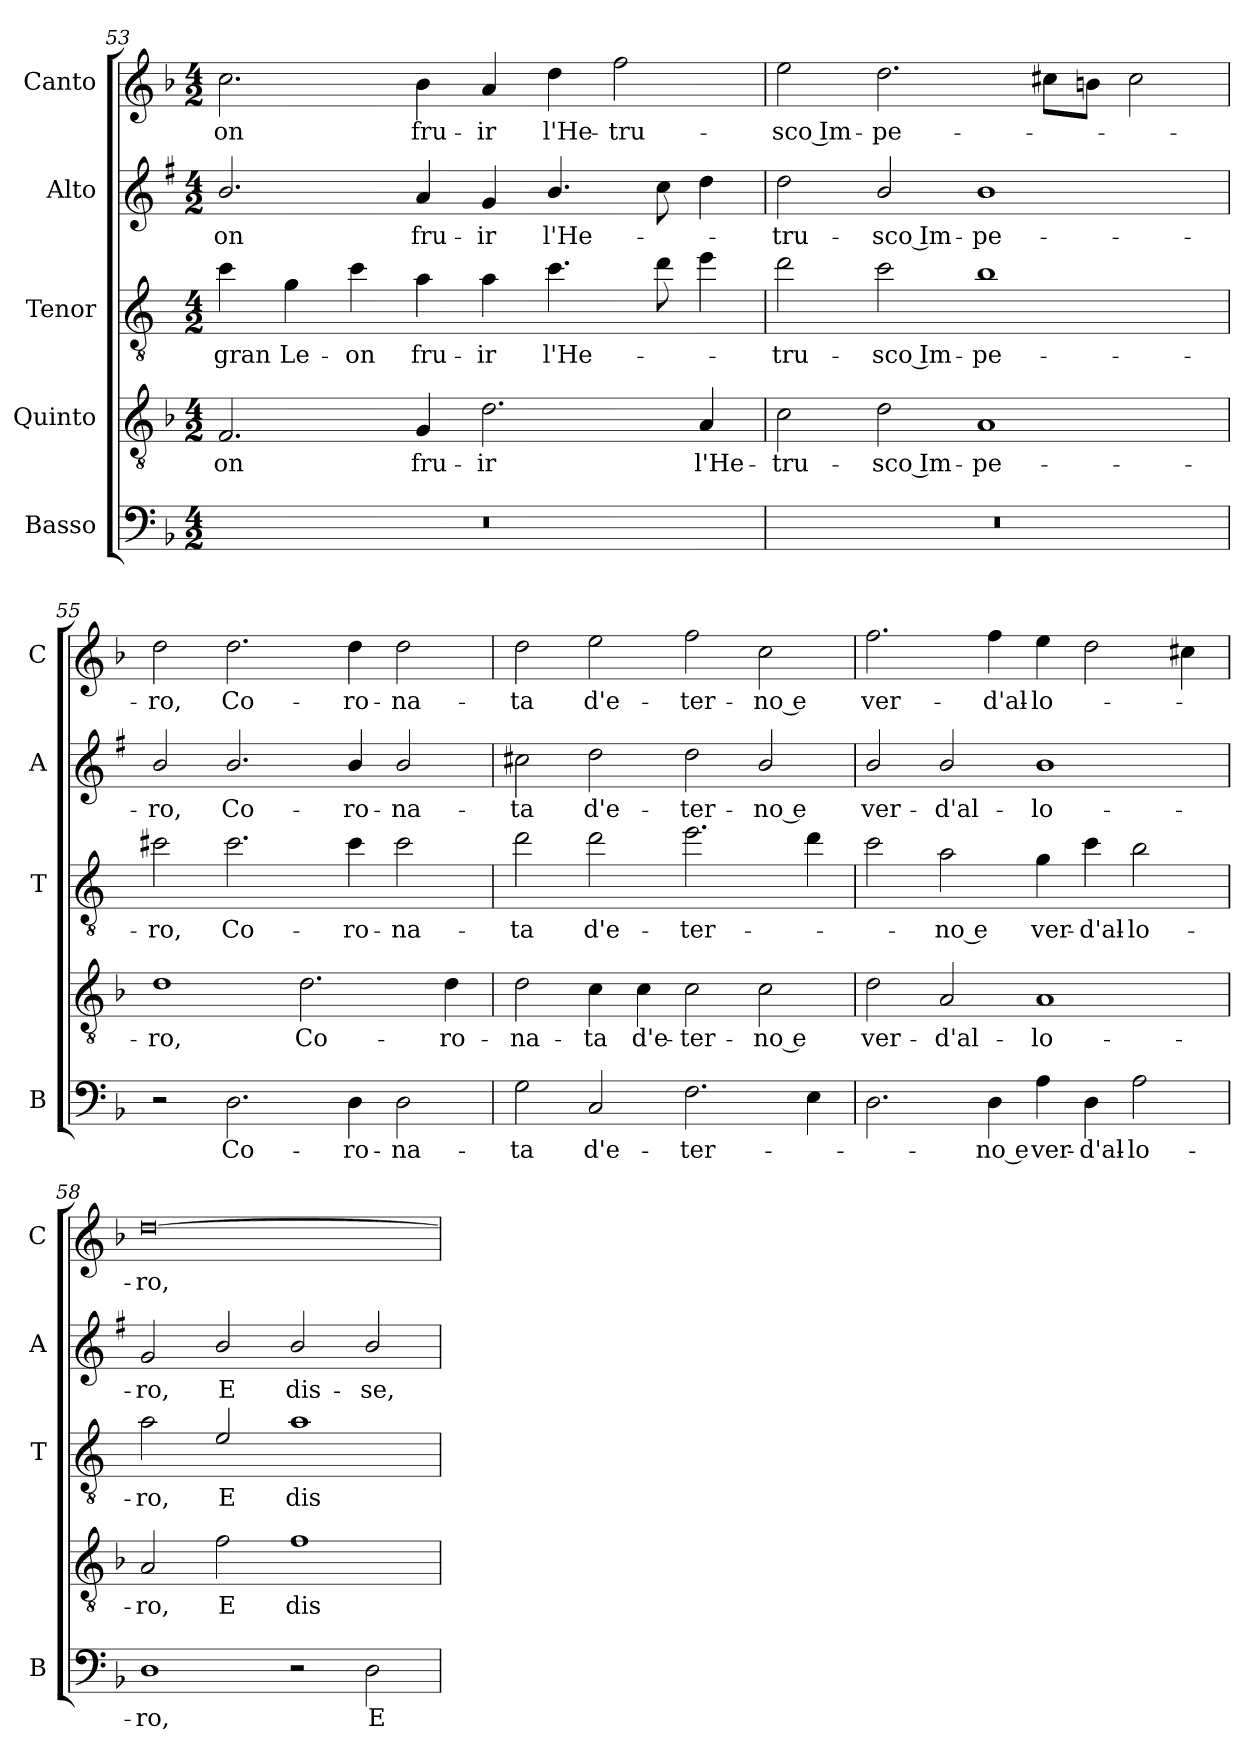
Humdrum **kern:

**kern	**text	**kern	**text	**kern	**text	**kern	**text	**kern	**text
*part5	*part5	*part4	*part4	*part3	*part3	*part2	*part2	*part1	*part1
*staff5	*staff5	*staff4	*staff4	*staff3	*staff3	*staff2	*staff2	*staff1	*staff1
*I"Basso	*	*I"Quinto	*	*I"Tenor	*	*I"Alto	*	*I"Canto	*
*I'B	*	*	*	*I'T	*	*I'A	*	*I'C	*
*clefF4	*	*clefGv2	*	*clefGv2	*	*clefG2	*	*clefG2	*
*	*	*	*	*ITrd4c7	*	*ITrd1c2	*	*	*
*k[b-]	*	*k[b-]	*	*k[b-]	*	*k[b-]	*	*k[b-]	*
*F:	*	*F:	*	*F:	*	*F:	*	*F:	*
*M4/2	*	*M4/2	*	*M4/2	*	*M4/2	*	*M4/2	*
=53	=53	=53	=53	=53	=53	=53	=53	=53	=53
!	!	!	!LO:LY:b	!	!LO:LY:b	!	!LO:LY:b	!	!LO:LY:b
0r	.	2.F/	-on	4f\	gran	2.a/	-on	2.cc\	-on
!	!	!	!	!	!LO:LY:b	!	!	!	!
.	.	.	.	4c\	Le-	.	.	.	.
!	!	!	!	!	!LO:LY:b	!	!	!	!
.	.	.	.	4f\	-on	.	.	.	.
!	!	!	!LO:LY:b	!	!LO:LY:b	!	!LO:LY:b	!	!LO:LY:b
.	.	4G/	fru-	4d\	fru-	4g/	fru-	4b-\	fru-
!	!	!	!LO:LY:b	!	!LO:LY:b	!	!LO:LY:b	!	!LO:LY:b
.	.	2.d\	-ir	4d\	-ir	4f/	-ir	4a/	-ir
!	!	!	!	!	!LO:LY:b	!	!LO:LY:b	!	!LO:LY:b
.	.	.	.	4.f\	l'He-	4.a/	l'He-	4dd\	l'He-
!	!	!	!	!	!	!	!	!	!LO:LY:b
.	.	.	.	.	.	.	.	2ff\	-tru-
.	.	.	.	8g\	.	8b-\	.	.	.
!	!	!	!LO:LY:b	!	!	!	!	!	!
.	.	4A/	l'He-	4a\	.	4cc\	.	.	.
=54	=54	=54	=54	=54	=54	=54	=54	=54	=54
!	!	!	!LO:LY:b	!	!LO:LY:b	!	!LO:LY:b	!	!LO:LY:b
0r	.	2c\	-tru-	2g\	-tru-	2cc\	-tru-	2ee\	-sco Im-
!	!	!	!LO:LY:b	!	!LO:LY:b	!	!LO:LY:b	!	!LO:LY:b
.	.	2d\	-sco Im-	2f\	-sco Im-	2a/	-sco Im-	2.dd\	-pe-
!	!	!	!LO:LY:b	!	!LO:LY:b	!	!LO:LY:b	!	!
.	.	1A	-pe-	1e	-pe-	1a	-pe-	.	.
.	.	.	.	.	.	.	.	8cc#X\L	.
.	.	.	.	.	.	.	.	8bn\J	.
.	.	.	.	.	.	.	.	2cc#\	.
=55	=55	=55	=55	=55	=55	=55	=55	=55	=55
!	!	!	!LO:LY:b	!	!LO:LY:b	!	!LO:LY:b	!	!LO:LY:b
2r	.	1d	-ro,	2f#X\	-ro,	2a/	-ro,	2dd\	-ro,
!	!LO:LY:b	!	!	!	!LO:LY:b	!	!LO:LY:b	!	!LO:LY:b
2.D\	Co-	.	.	2.f#\	Co-	2.a/	Co-	2.dd\	Co-
!	!	!	!LO:LY:b	!	!	!	!	!	!
.	.	2.d\	Co-	.	.	.	.	.	.
!	!LO:LY:b	!	!	!	!LO:LY:b	!	!LO:LY:b	!	!LO:LY:b
4D\	-ro-	.	.	4f#\	-ro-	4a/	-ro-	4dd\	-ro-
!	!LO:LY:b	!	!	!	!LO:LY:b	!	!LO:LY:b	!	!LO:LY:b
2D\	-na-	.	.	2f#\	-na-	2a/	-na-	2dd\	-na-
!	!	!	!LO:LY:b	!	!	!	!	!	!
.	.	4d\	-ro-	.	.	.	.	.	.
=56	=56	=56	=56	=56	=56	=56	=56	=56	=56
!	!LO:LY:b	!	!LO:LY:b	!	!LO:LY:b	!	!LO:LY:b	!	!LO:LY:b
2G\	-ta	2d\	-na-	2g\	-ta	2bn\	-ta	2dd\	-ta
!	!LO:LY:b	!	!LO:LY:b	!	!LO:LY:b	!	!LO:LY:b	!	!LO:LY:b
2C/	d'e-	4c\	-ta	2g\	d'e-	2cc\	d'e-	2ee\	d'e-
!	!	!	!LO:LY:b	!	!	!	!	!	!
.	.	4c\	d'e-	.	.	.	.	.	.
!	!LO:LY:b	!	!LO:LY:b	!	!LO:LY:b	!	!LO:LY:b	!	!LO:LY:b
2.F\	-ter-	2c\	-ter-	2.a\	-ter-	2cc\	-ter-	2ff\	-ter-
!	!	!	!LO:LY:b	!	!	!	!LO:LY:b	!	!LO:LY:b
.	.	2c\	-no e	.	.	2a/	-no e	2cc\	-no e
4E\	.	.	.	4g\	.	.	.	.	.
!!LO:LB:g=z
=57	=57	=57	=57	=57	=57	=57	=57	=57	=57
!	!	!	!LO:LY:b	!	!	!	!LO:LY:b	!	!LO:LY:b
2.D\	.	2d\	ver-	2f\	.	2a/	ver-	2.ff\	ver-
!	!	!	!LO:LY:b	!	!LO:LY:b	!	!LO:LY:b	!	!
.	.	2A/	-d'al-	2d\	-no e	2a/	-d'al-	.	.
!	!LO:LY:b	!	!	!	!	!	!	!	!LO:LY:b
4D\	-no e	.	.	.	.	.	.	4ff\	-d'al-
!	!LO:LY:b	!	!LO:LY:b	!	!LO:LY:b	!	!LO:LY:b	!	!LO:LY:b
4A\	ver-	1A	-lo-	4c\	ver-	1a	-lo-	4ee\	-lo-
!	!LO:LY:b	!	!	!	!LO:LY:b	!	!	!	!
4D\	-d'al-	.	.	4f\	-d'al-	.	.	2dd\	.
!	!LO:LY:b	!	!	!	!LO:LY:b	!	!	!	!
2A\	-lo-	.	.	2e\	-lo-	.	.	.	.
.	.	.	.	.	.	.	.	4cc#X\	.
=58	=58	=58	=58	=58	=58	=58	=58	=58	=58
!	!LO:LY:b	!	!LO:LY:b	!	!LO:LY:b	!	!LO:LY:b	!	!LO:LY:b
1D	-ro,	2A/	-ro,	2d\	-ro,	2f/	-ro,	[0dd	-ro,
!	!	!	!LO:LY:b	!	!LO:LY:b	!	!LO:LY:b	!	!
.	.	2f\	E	2A/	E	2a/	E	.	.
!	!	!	!LO:LY:b	!	!LO:LY:b	!	!LO:LY:b	!	!
2r	.	1f	dis-	1d	dis-	2a/	dis-	.	.
!	!LO:LY:b	!	!	!	!	!	!LO:LY:b	!	!
2D\	E	.	.	.	.	2a/	-se,	.	.
=	=	=	=	=	=	=	=	=	=
*-	*-	*-	*-	*-	*-	*-	*-	*-	*-
